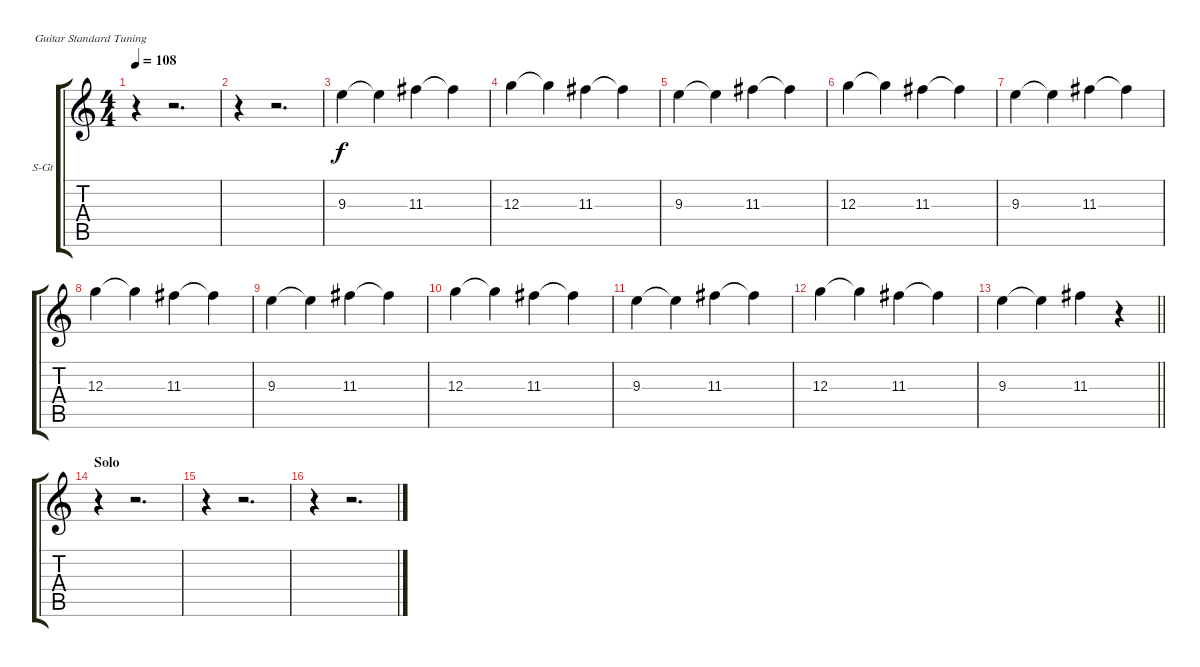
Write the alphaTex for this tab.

\bracketExtendMode groupsimilarinstruments
\firstSystemTrackNameOrientation horizontal
\otherSystemsTrackNameOrientation horizontal
\track ("Synth" "S-Gt") {instrument choiraahs}
\staff {score tabs}
\tuning (E4 B3 G3 D3 A2 E2)
\displaytranspose 12
\ts (4 4)
\tempo 108
\clef g2
\ks c
r.4{dy f} r.2{d} |
r.4 r.2{d} |
9.3.4 9.3{t}.4 11.3.4 11.3{t}.4 |
12.3.4 12.3{t}.4 11.3.4 11.3{t}.4 |
9.3.4 9.3{t}.4 11.3.4 11.3{t}.4 |
12.3.4 12.3{t}.4 11.3.4 11.3{t}.4 |
9.3.4 9.3{t}.4 11.3.4 11.3{t}.4 |
12.3.4 12.3{t}.4 11.3.4 11.3{t}.4 |
9.3.4 9.3{t}.4 11.3.4 11.3{t}.4 |
12.3.4 12.3{t}.4 11.3.4 11.3{t}.4 |
9.3.4 9.3{t}.4 11.3.4 11.3{t}.4 |
12.3.4 12.3{t}.4 11.3.4 11.3{t}.4 |
\barLineRight lightlight
9.3.4 9.3{t}.4 11.3.4 r.4 |
\section ("" "Solo")
r.4 r.2{d} |
r.4 r.2{d} |
r.4 r.2{d}
